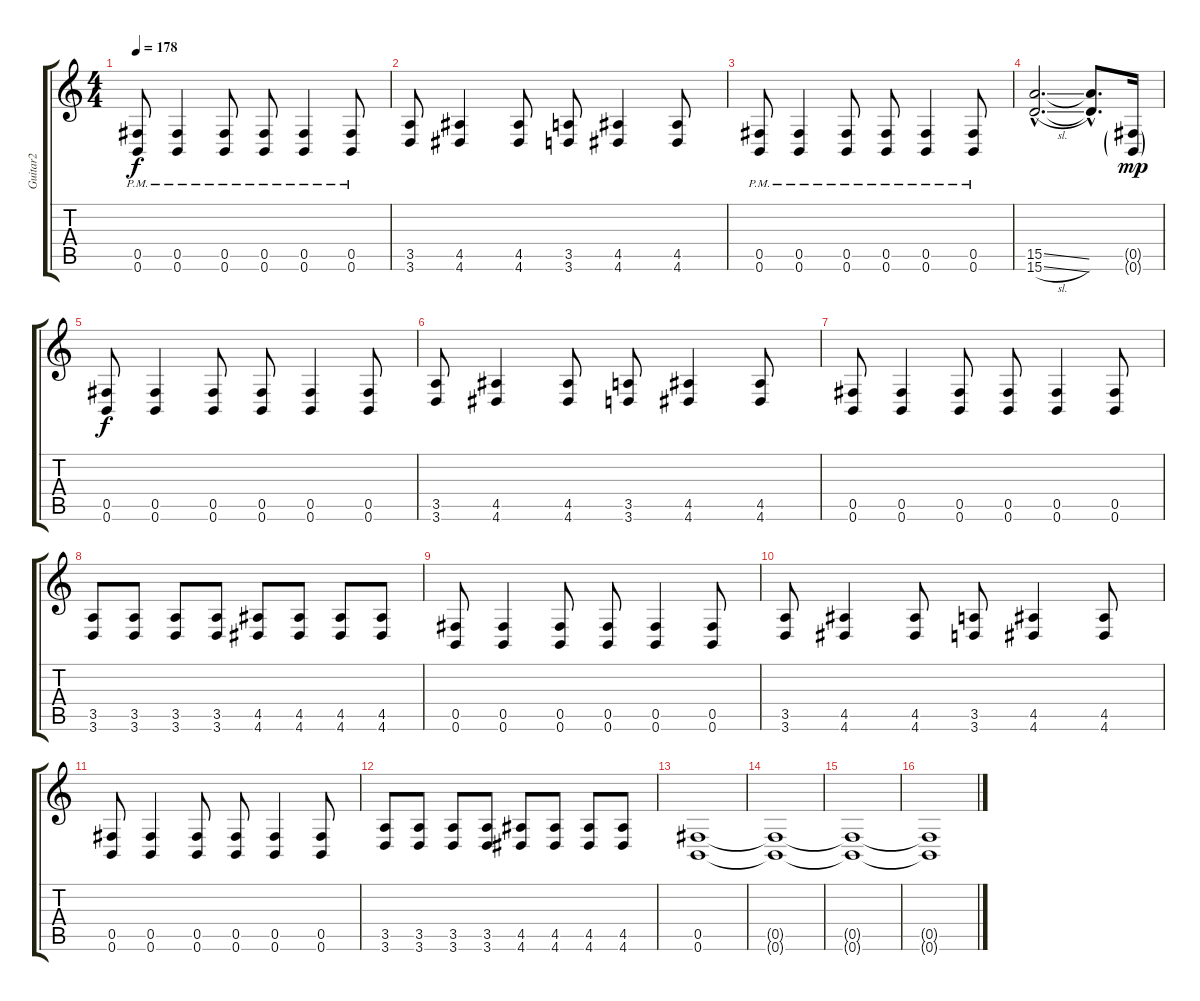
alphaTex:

\track ("Guitar2" "Guitar2") {instrument distortionguitar}
\staff {score tabs}
\tuning (Db4 Ab3 E3 B2 Gb2 B1) {hide}
\ts (4 4)
\tempo 178
\clef g2
\ks c
(0.5{pm} 0.6{pm}).8{dy f} (0.5{pm} 0.6{pm}).4 (0.5{pm} 0.6{pm}).8 (0.5{pm} 0.6{pm}).8 (0.5{pm} 0.6{pm}).4 (0.5{pm} 0.6{pm}).8 |
(3.5 3.6).8 (4.5 4.6).4 (4.5 4.6).8 (3.5 3.6).8 (4.5 4.6).4 (4.5 4.6).8 |
(0.5{pm} 0.6{pm}).8 (0.5{pm} 0.6{pm}).4 (0.5{pm} 0.6{pm}).8 (0.5{pm} 0.6{pm}).8 (0.5{pm} 0.6{pm}).4 (0.5{pm} 0.6{pm}).8 |
(15.5{ss hac} 15.6{sl hac}).2{d} (15.5{hac t} 15.6{hac t}).8{d} (0.5{g} 0.6{g}).16{dy mp} |
(0.5 0.6).8{dy f} (0.5 0.6).4 (0.5 0.6).8 (0.5 0.6).8 (0.5 0.6).4 (0.5 0.6).8 |
(3.5 3.6).8 (4.5 4.6).4 (4.5 4.6).8 (3.5 3.6).8 (4.5 4.6).4 (4.5 4.6).8 |
(0.5 0.6).8 (0.5 0.6).4 (0.5 0.6).8 (0.5 0.6).8 (0.5 0.6).4 (0.5 0.6).8 |
(3.5 3.6).8 (3.5 3.6).8 (3.5 3.6).8 (3.5 3.6).8 (4.5 4.6).8 (4.5 4.6).8 (4.5 4.6).8 (4.5 4.6).8 |
(0.5 0.6).8 (0.5 0.6).4 (0.5 0.6).8 (0.5 0.6).8 (0.5 0.6).4 (0.5 0.6).8 |
(3.5 3.6).8 (4.5 4.6).4 (4.5 4.6).8 (3.5 3.6).8 (4.5 4.6).4 (4.5 4.6).8 |
(0.5 0.6).8 (0.5 0.6).4 (0.5 0.6).8 (0.5 0.6).8 (0.5 0.6).4 (0.5 0.6).8 |
(3.5 3.6).8 (3.5 3.6).8 (3.5 3.6).8 (3.5 3.6).8 (4.5 4.6).8 (4.5 4.6).8 (4.5 4.6).8 (4.5 4.6).8 |
(0.5 0.6).1 |
(0.5{t} 0.6{t}).1 |
(0.5{t} 0.6{t}).1 |
(0.5{t} 0.6{t}).1
